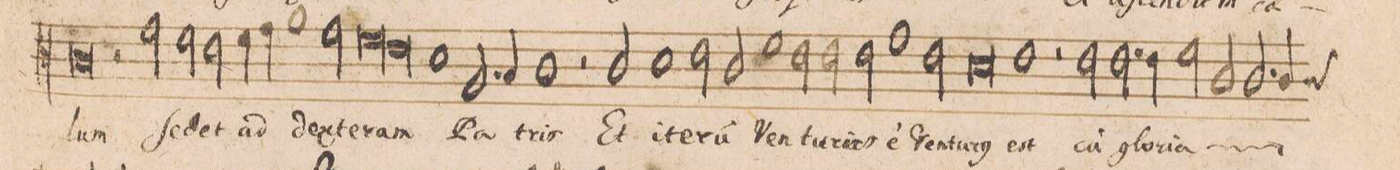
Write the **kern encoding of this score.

**kern	**text
*I"CANTVS.	*
*clefC3	*
*k[]	*
*met(C|)	*
*M2/1	*
0c	-lum
=109-	=109-
2r	.
2g\	Se-
=110-	=110-
2f\	-det
2e\	ad
4f\	.
4g\	.
1a	dex-
=111-	=111-
2g\	.
*lig	*
1f	-te-
=112-	=112-
1e	.
*Xlig	*
1d	-ram
=113-	=113-
2.A/	Pa-
4B/	.
1c	-tris
=114-	=114-
2r	.
2c/	Et
1d	i-
=115-	=115-
2e\	-te-
2c/	-ru(m)
1f	Ven-
=116-	=116-
2e\	-tu-
2e\	-rus
2e\	e(st)
1g	Ven-
=117-	=117-
2e\	-tu-
0d	-r(us)
=118-	=118-
1e	est
=119-	=119-
2rf	.
2e\	cu(m)
2.e\	glo-
4e\	-ri-
=120-	=120-
2f\	-a
*	*ij
2c/	cum
2.c/	glo-
*custos:c	*
4c/	-ri-
=121-	=121-
*-	*-
